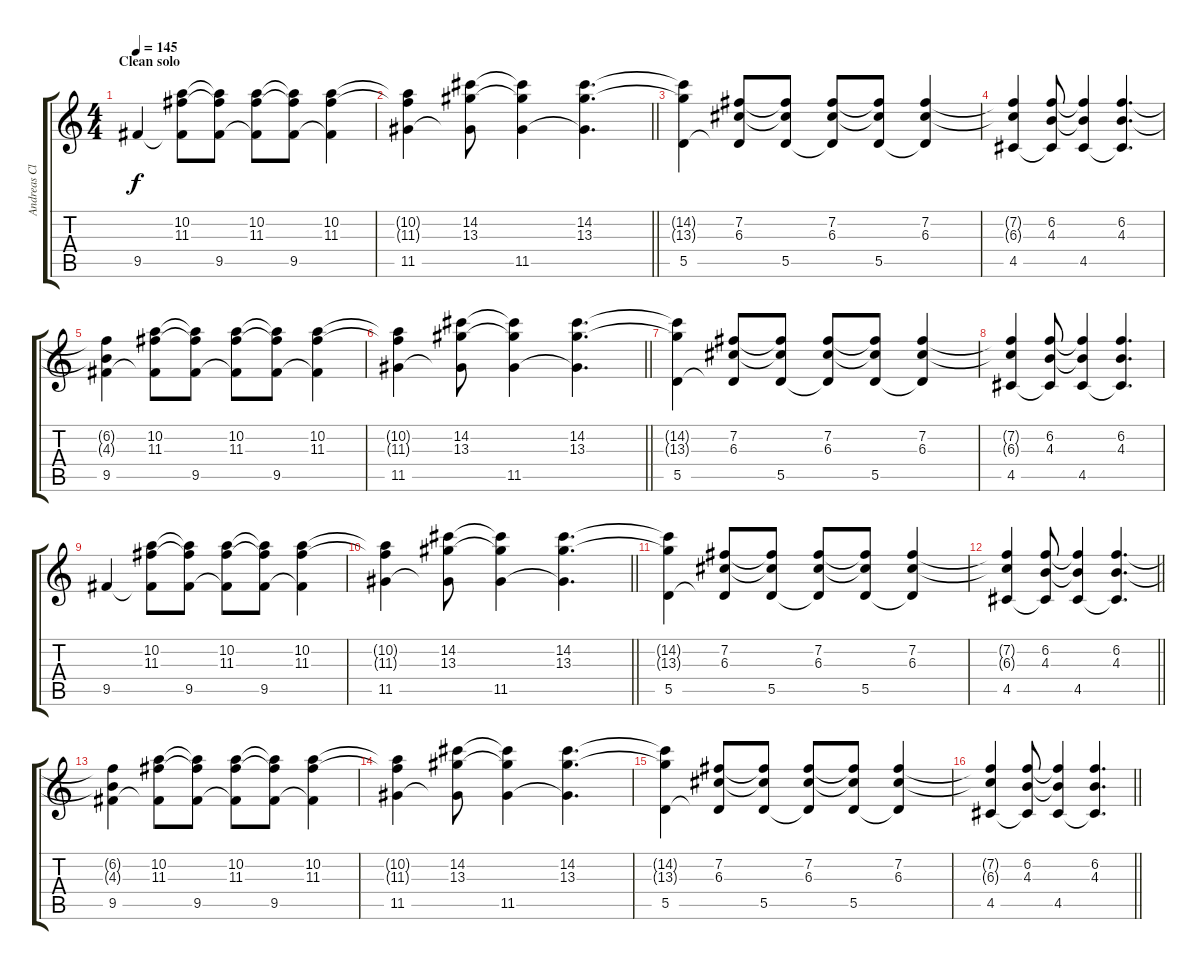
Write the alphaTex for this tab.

\track ("Andreas Clean" "Andreas Cl") {instrument electricguitarjazz}
\staff {score tabs}
\tuning (E4 B3 G3 D3 A2 E2) {hide}
\ts (4 4)
\section ("" "Clean solo")
\tempo 145
\clef g2
\ks c
9.5.4{dy f} (10.2 11.3 9.5{t}).8 (10.2{t} 11.3{t} 9.5).8 (10.2 11.3 9.5{t}).8 (10.2{t} 11.3{t} 9.5).8 (10.2 11.3 9.5{t}).4 |
\barLineRight lightlight
(10.2{t} 11.3{t} 11.5).4 (14.2 13.3 11.5{t}).8 (14.2{t} 13.3{t} 11.5).4 (14.2 13.3 11.5{t}).4{d} |
(14.2{t} 13.3{t} 5.5).4 (7.2 6.3 5.5{t}).8 (7.2{t} 6.3{t} 5.5).8 (7.2 6.3 5.5{t}).8 (7.2{t} 6.3{t} 5.5).8 (7.2 6.3 5.5{t}).4 |
(7.2{t} 6.3{t} 4.5).4 (6.2 4.3 4.5{t}).8 (6.2{t} 4.3{t} 4.5).4 (6.2 4.3 4.5{t}).4{d} |
(6.2{t} 4.3{t} 9.5).4 (10.2 11.3 9.5{t}).8 (10.2{t} 11.3{t} 9.5).8 (10.2 11.3 9.5{t}).8 (10.2{t} 11.3{t} 9.5).8 (10.2 11.3 9.5{t}).4 |
\barLineRight lightlight
(10.2{t} 11.3{t} 11.5).4 (14.2 13.3 11.5{t}).8 (14.2{t} 13.3{t} 11.5).4 (14.2 13.3 11.5{t}).4{d} |
(14.2{t} 13.3{t} 5.5).4 (7.2 6.3 5.5{t}).8 (7.2{t} 6.3{t} 5.5).8 (7.2 6.3 5.5{t}).8 (7.2{t} 6.3{t} 5.5).8 (7.2 6.3 5.5{t}).4 |
(7.2{t} 6.3{t} 4.5).4 (6.2 4.3 4.5{t}).8 (6.2{t} 4.3{t} 4.5).4 (6.2 4.3 4.5{t}).4{d} |
9.5.4 (10.2 11.3 9.5{t}).8 (10.2{t} 11.3{t} 9.5).8 (10.2 11.3 9.5{t}).8 (10.2{t} 11.3{t} 9.5).8 (10.2 11.3 9.5{t}).4 |
\barLineRight lightlight
(10.2{t} 11.3{t} 11.5).4 (14.2 13.3 11.5{t}).8 (14.2{t} 13.3{t} 11.5).4 (14.2 13.3 11.5{t}).4{d} |
(14.2{t} 13.3{t} 5.5).4 (7.2 6.3 5.5{t}).8 (7.2{t} 6.3{t} 5.5).8 (7.2 6.3 5.5{t}).8 (7.2{t} 6.3{t} 5.5).8 (7.2 6.3 5.5{t}).4 |
\barLineRight lightlight
(7.2{t} 6.3{t} 4.5).4 (6.2 4.3 4.5{t}).8 (6.2{t} 4.3{t} 4.5).4 (6.2 4.3 4.5{t}).4{d} |
(6.2{t} 4.3{t} 9.5).4 (10.2 11.3 9.5{t}).8 (10.2{t} 11.3{t} 9.5).8 (10.2 11.3 9.5{t}).8 (10.2{t} 11.3{t} 9.5).8 (10.2 11.3 9.5{t}).4 |
(10.2{t} 11.3{t} 11.5).4 (14.2 13.3 11.5{t}).8 (14.2{t} 13.3{t} 11.5).4 (14.2 13.3 11.5{t}).4{d} |
(14.2{t} 13.3{t} 5.5).4 (7.2 6.3 5.5{t}).8 (7.2{t} 6.3{t} 5.5).8 (7.2 6.3 5.5{t}).8 (7.2{t} 6.3{t} 5.5).8 (7.2 6.3 5.5{t}).4 |
\barLineRight lightlight
(7.2{t} 6.3{t} 4.5).4 (6.2 4.3 4.5{t}).8 (6.2{t} 4.3{t} 4.5).4 (6.2 4.3 4.5{t}).4{d}
